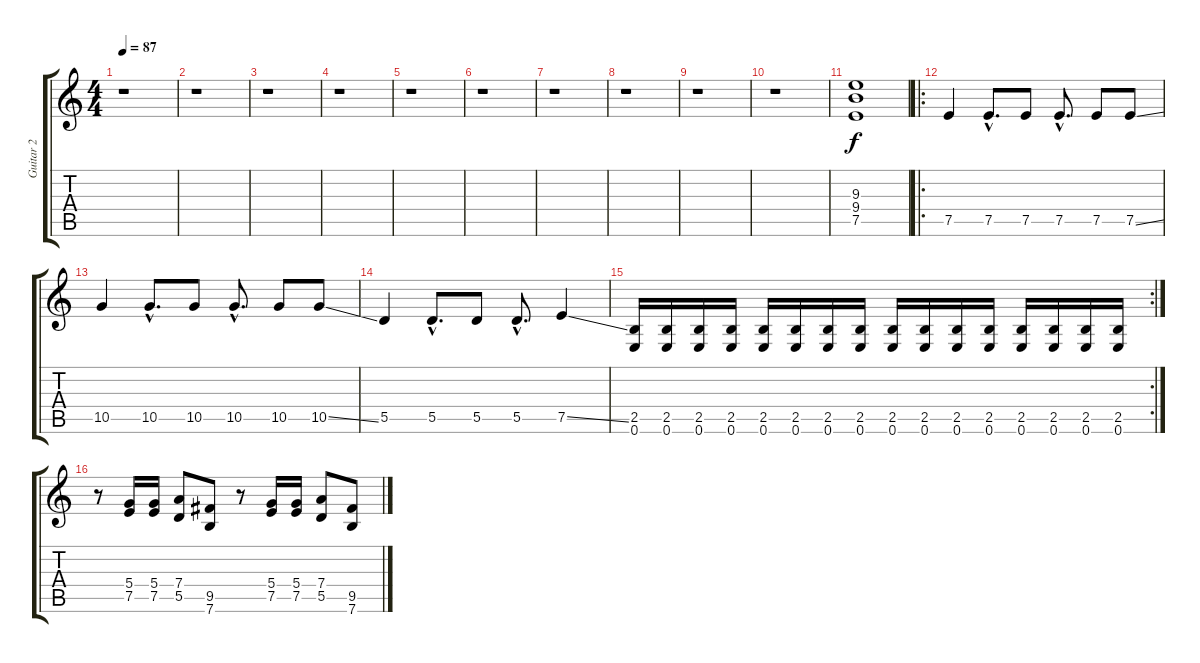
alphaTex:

\track ("Guitar 2" "Guitar 2") {instrument overdrivenguitar}
\staff {score tabs}
\tuning (E4 B3 G3 D3 A2 E2) {hide}
\ts (4 4)
\tempo 87
\clef g2
\ks c
r.1{dy f} |
r.1 |
r.1 |
r.1 |
r.1 |
r.1 |
r.1 |
r.1 |
r.1 |
r.1 |
(9.3 9.4 7.5).1 |
\ro
7.5.4 7.5{hac}.8{d} 7.5.8 7.5{hac}.8{d} 7.5.8 7.5{ss}.8 |
10.5.4 10.5{hac}.8{d} 10.5.8 10.5{hac}.8{d} 10.5.8 10.5{ss}.8 |
5.5.4 5.5{hac}.8{d} 5.5.8 5.5{hac}.8{d} 7.5{ss}.4 |
\rc 2
(2.5 0.6).16 (2.5 0.6).16 (2.5 0.6).16 (2.5 0.6).16 (2.5 0.6).16 (2.5 0.6).16 (2.5 0.6).16 (2.5 0.6).16 (2.5 0.6).16 (2.5 0.6).16 (2.5 0.6).16 (2.5 0.6).16 (2.5 0.6).16 (2.5 0.6).16 (2.5 0.6).16 (2.5 0.6).16 |
r.8 (5.4 7.5).16 (5.4 7.5).16 (7.4 5.5).8 (9.5 7.6).8 r.8 (5.4 7.5).16 (5.4 7.5).16 (7.4 5.5).8 (9.5 7.6).8
